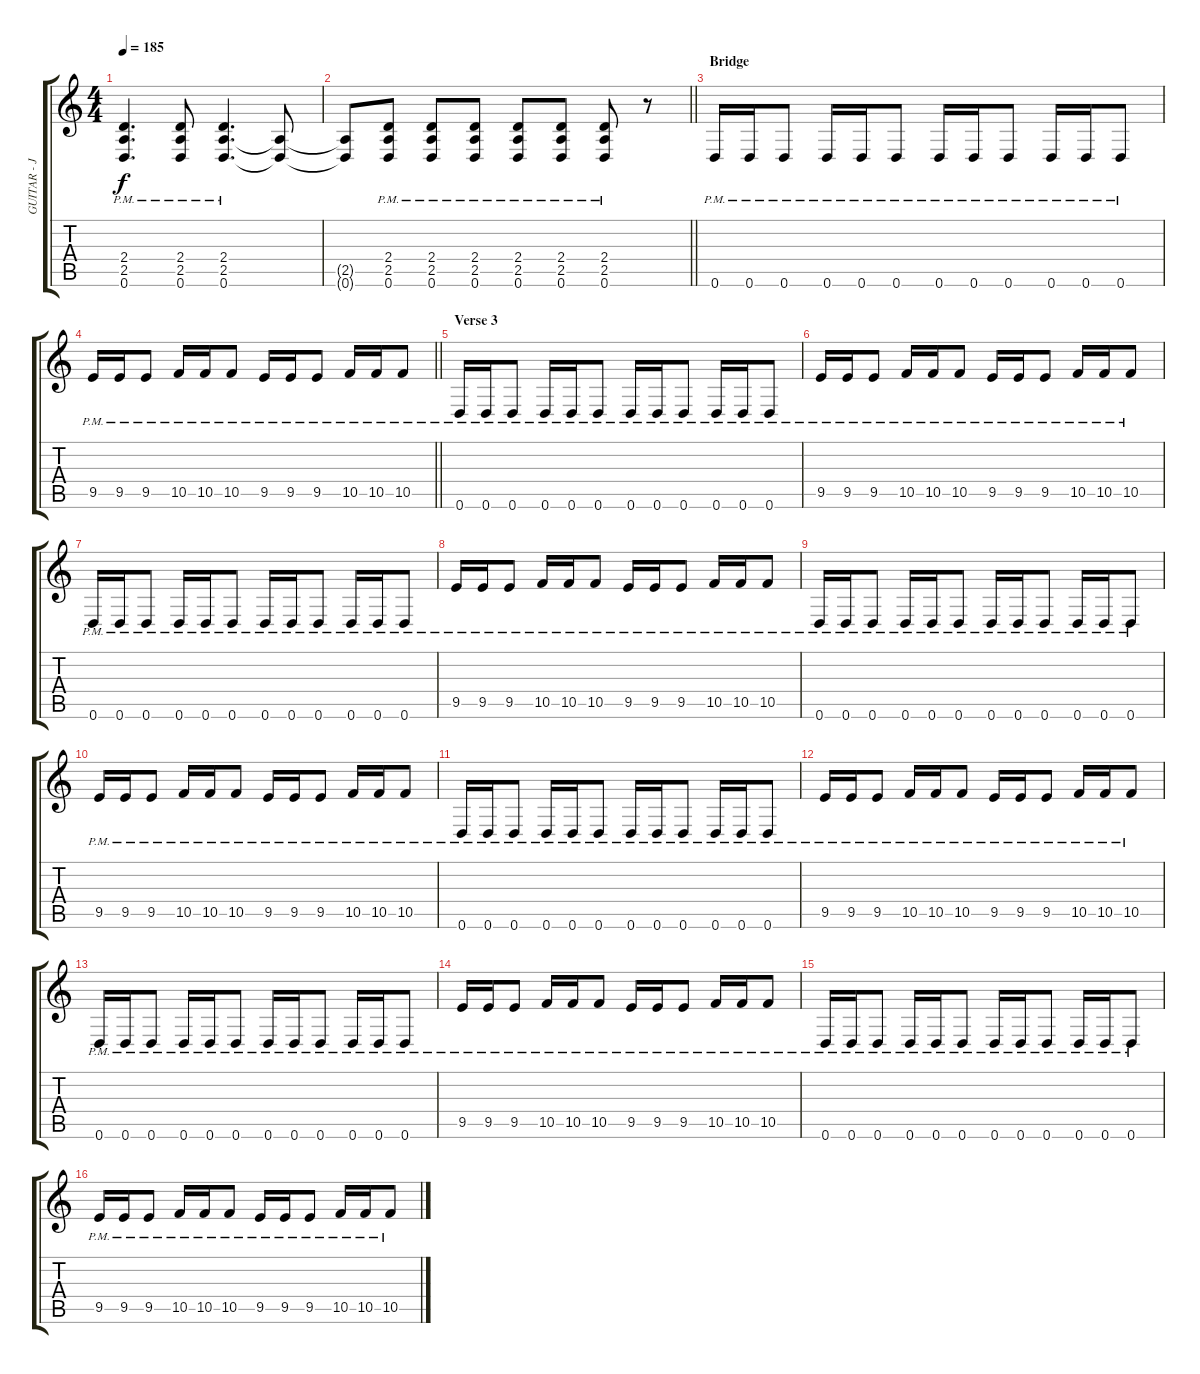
\track ("GUITAR - Joe Duplantier" "GUITAR - J") {instrument distortionguitar}
\staff {score tabs}
\tuning (D4 A3 F3 C3 G2 D2) {hide}
\ts (4 4)
\tempo 185
\clef g2
\ks c
(2.4{pm} 2.5{pm} 0.6{pm}).4{d dy f} (2.4{pm} 2.5{pm} 0.6{pm}).8 (2.4{pm} 2.5{pm} 0.6{pm}).4{d} (2.5{t} 0.6{t}).8 |
\barLineRight lightlight
(2.5{t} 0.6{t}).8 (2.4{pm} 2.5{pm} 0.6{pm}).8 (2.4{pm} 2.5{pm} 0.6{pm}).8 (2.4{pm} 2.5{pm} 0.6{pm}).8 (2.4{pm} 2.5{pm} 0.6{pm}).8 (2.4{pm} 2.5{pm} 0.6{pm}).8 (2.4{pm} 2.5{pm} 0.6{pm}).8 r.8 |
\section ("" "Bridge")
0.6{pm}.16 0.6{pm}.16 0.6{pm}.8 0.6{pm}.16 0.6{pm}.16 0.6{pm}.8 0.6{pm}.16 0.6{pm}.16 0.6{pm}.8 0.6{pm}.16 0.6{pm}.16 0.6{pm}.8 |
\barLineRight lightlight
9.5{pm}.16 9.5{pm}.16 9.5{pm}.8 10.5{pm}.16 10.5{pm}.16 10.5{pm}.8 9.5{pm}.16 9.5{pm}.16 9.5{pm}.8 10.5{pm}.16 10.5{pm}.16 10.5{pm}.8 |
\section ("" "Verse 3")
0.6{pm}.16 0.6{pm}.16 0.6{pm}.8 0.6{pm}.16 0.6{pm}.16 0.6{pm}.8 0.6{pm}.16 0.6{pm}.16 0.6{pm}.8 0.6{pm}.16 0.6{pm}.16 0.6{pm}.8 |
9.5{pm}.16 9.5{pm}.16 9.5{pm}.8 10.5{pm}.16 10.5{pm}.16 10.5{pm}.8 9.5{pm}.16 9.5{pm}.16 9.5{pm}.8 10.5{pm}.16 10.5{pm}.16 10.5{pm}.8 |
0.6{pm}.16 0.6{pm}.16 0.6{pm}.8 0.6{pm}.16 0.6{pm}.16 0.6{pm}.8 0.6{pm}.16 0.6{pm}.16 0.6{pm}.8 0.6{pm}.16 0.6{pm}.16 0.6{pm}.8 |
9.5{pm}.16 9.5{pm}.16 9.5{pm}.8 10.5{pm}.16 10.5{pm}.16 10.5{pm}.8 9.5{pm}.16 9.5{pm}.16 9.5{pm}.8 10.5{pm}.16 10.5{pm}.16 10.5{pm}.8 |
0.6{pm}.16 0.6{pm}.16 0.6{pm}.8 0.6{pm}.16 0.6{pm}.16 0.6{pm}.8 0.6{pm}.16 0.6{pm}.16 0.6{pm}.8 0.6{pm}.16 0.6{pm}.16 0.6{pm}.8 |
9.5{pm}.16 9.5{pm}.16 9.5{pm}.8 10.5{pm}.16 10.5{pm}.16 10.5{pm}.8 9.5{pm}.16 9.5{pm}.16 9.5{pm}.8 10.5{pm}.16 10.5{pm}.16 10.5{pm}.8 |
0.6{pm}.16 0.6{pm}.16 0.6{pm}.8 0.6{pm}.16 0.6{pm}.16 0.6{pm}.8 0.6{pm}.16 0.6{pm}.16 0.6{pm}.8 0.6{pm}.16 0.6{pm}.16 0.6{pm}.8 |
9.5{pm}.16 9.5{pm}.16 9.5{pm}.8 10.5{pm}.16 10.5{pm}.16 10.5{pm}.8 9.5{pm}.16 9.5{pm}.16 9.5{pm}.8 10.5{pm}.16 10.5{pm}.16 10.5{pm}.8 |
0.6{pm}.16 0.6{pm}.16 0.6{pm}.8 0.6{pm}.16 0.6{pm}.16 0.6{pm}.8 0.6{pm}.16 0.6{pm}.16 0.6{pm}.8 0.6{pm}.16 0.6{pm}.16 0.6{pm}.8 |
9.5{pm}.16 9.5{pm}.16 9.5{pm}.8 10.5{pm}.16 10.5{pm}.16 10.5{pm}.8 9.5{pm}.16 9.5{pm}.16 9.5{pm}.8 10.5{pm}.16 10.5{pm}.16 10.5{pm}.8 |
0.6{pm}.16 0.6{pm}.16 0.6{pm}.8 0.6{pm}.16 0.6{pm}.16 0.6{pm}.8 0.6{pm}.16 0.6{pm}.16 0.6{pm}.8 0.6{pm}.16 0.6{pm}.16 0.6{pm}.8 |
9.5{pm}.16 9.5{pm}.16 9.5{pm}.8 10.5{pm}.16 10.5{pm}.16 10.5{pm}.8 9.5{pm}.16 9.5{pm}.16 9.5{pm}.8 10.5{pm}.16 10.5{pm}.16 10.5{pm}.8
